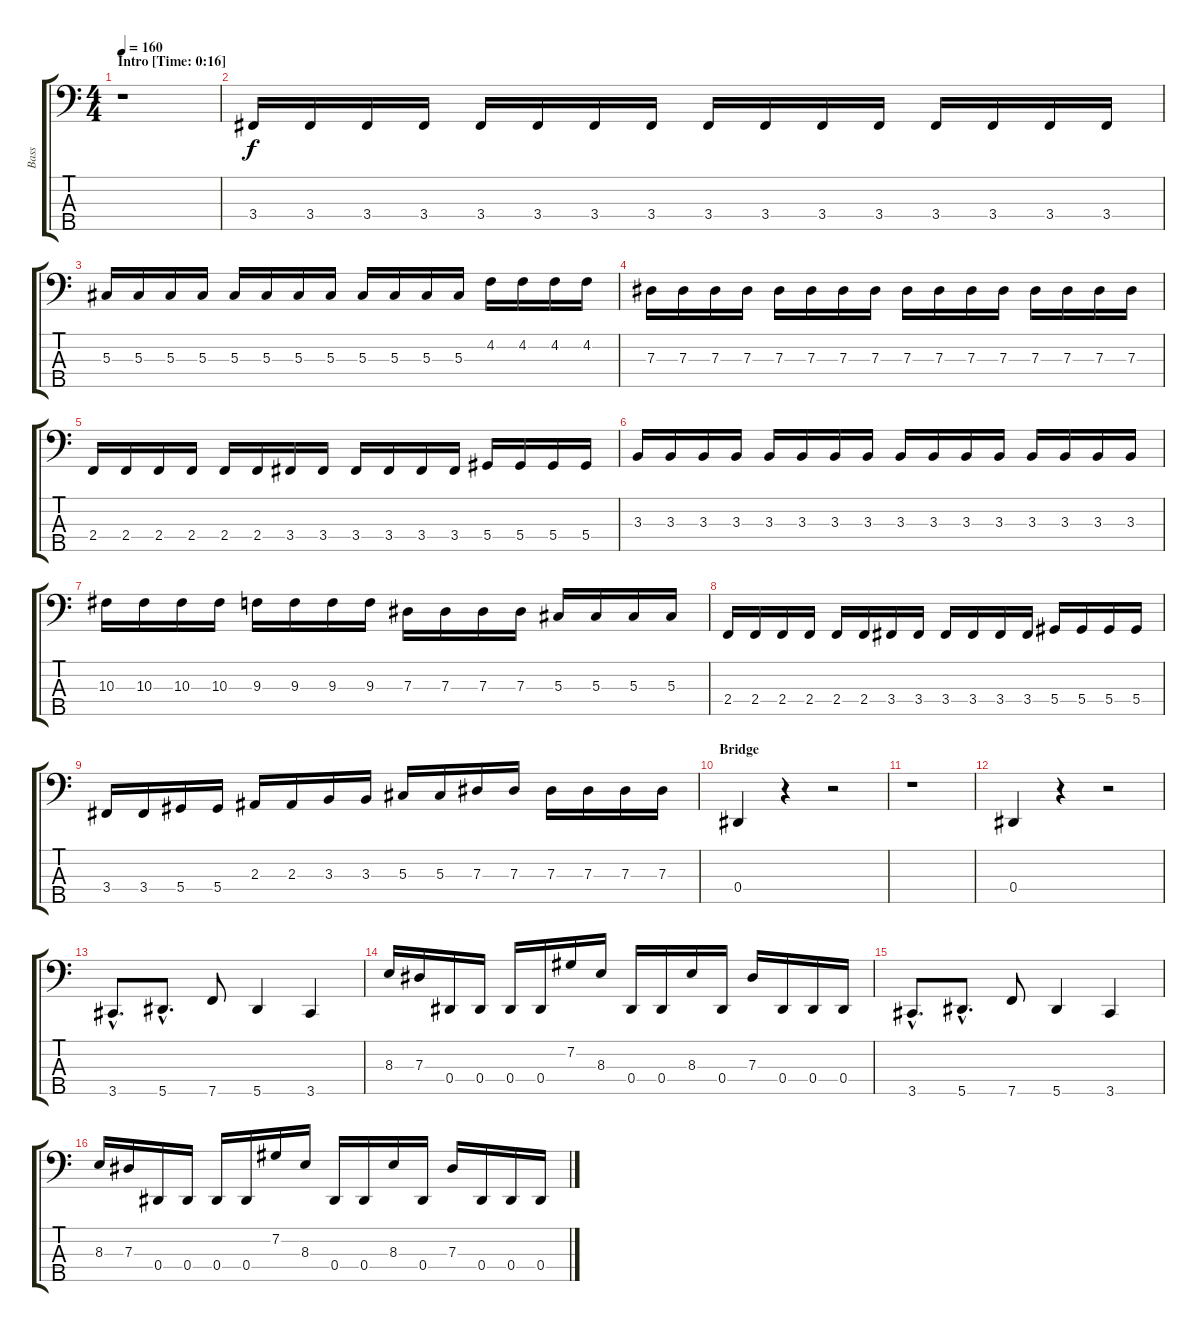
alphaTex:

\track ("Bass" "Bass") {instrument electricbassfinger}
\staff {score tabs}
\tuning (Gb2 Db2 Ab1 Eb1 Bb0) {hide}
\ts (4 4)
\section ("" "Intro [Time: 0:16]")
\tempo 160
\clef f4
\ks c
r.1{dy f instrument electricbassfinger} |
3.4.16 3.4.16 3.4.16 3.4.16 3.4.16 3.4.16 3.4.16 3.4.16 3.4.16 3.4.16 3.4.16 3.4.16 3.4.16 3.4.16 3.4.16 3.4.16 |
5.3.16 5.3.16 5.3.16 5.3.16 5.3.16 5.3.16 5.3.16 5.3.16 5.3.16 5.3.16 5.3.16 5.3.16 4.2.16 4.2.16 4.2.16 4.2.16 |
7.3.16 7.3.16 7.3.16 7.3.16 7.3.16 7.3.16 7.3.16 7.3.16 7.3.16 7.3.16 7.3.16 7.3.16 7.3.16 7.3.16 7.3.16 7.3.16 |
2.4.16 2.4.16 2.4.16 2.4.16 2.4.16 2.4.16 3.4.16 3.4.16 3.4.16 3.4.16 3.4.16 3.4.16 5.4.16 5.4.16 5.4.16 5.4.16 |
3.3.16 3.3.16 3.3.16 3.3.16 3.3.16 3.3.16 3.3.16 3.3.16 3.3.16 3.3.16 3.3.16 3.3.16 3.3.16 3.3.16 3.3.16 3.3.16 |
10.3.16 10.3.16 10.3.16 10.3.16 9.3.16 9.3.16 9.3.16 9.3.16 7.3.16 7.3.16 7.3.16 7.3.16 5.3.16 5.3.16 5.3.16 5.3.16 |
2.4.16 2.4.16 2.4.16 2.4.16 2.4.16 2.4.16 3.4.16 3.4.16 3.4.16 3.4.16 3.4.16 3.4.16 5.4.16 5.4.16 5.4.16 5.4.16 |
3.4.16 3.4.16 5.4.16 5.4.16 2.3.16 2.3.16 3.3.16 3.3.16 5.3.16 5.3.16 7.3.16 7.3.16 7.3.16 7.3.16 7.3.16 7.3.16 |
\section ("" "Bridge")
0.4.4 r.4 r.2 |
r.1 |
0.4.4 r.4 r.2 |
3.5{hac}.8{d} 5.5{hac}.8{d} 7.5.8 5.5.4 3.5.4 |
8.3.16 7.3.16 0.4.16 0.4.16 0.4.16 0.4.16 7.2.16 8.3.16 0.4.16 0.4.16 8.3.16 0.4.16 7.3.16 0.4.16 0.4.16 0.4.16 |
3.5{hac}.8{d} 5.5{hac}.8{d} 7.5.8 5.5.4 3.5.4 |
8.3.16 7.3.16 0.4.16 0.4.16 0.4.16 0.4.16 7.2.16 8.3.16 0.4.16 0.4.16 8.3.16 0.4.16 7.3.16 0.4.16 0.4.16 0.4.16
